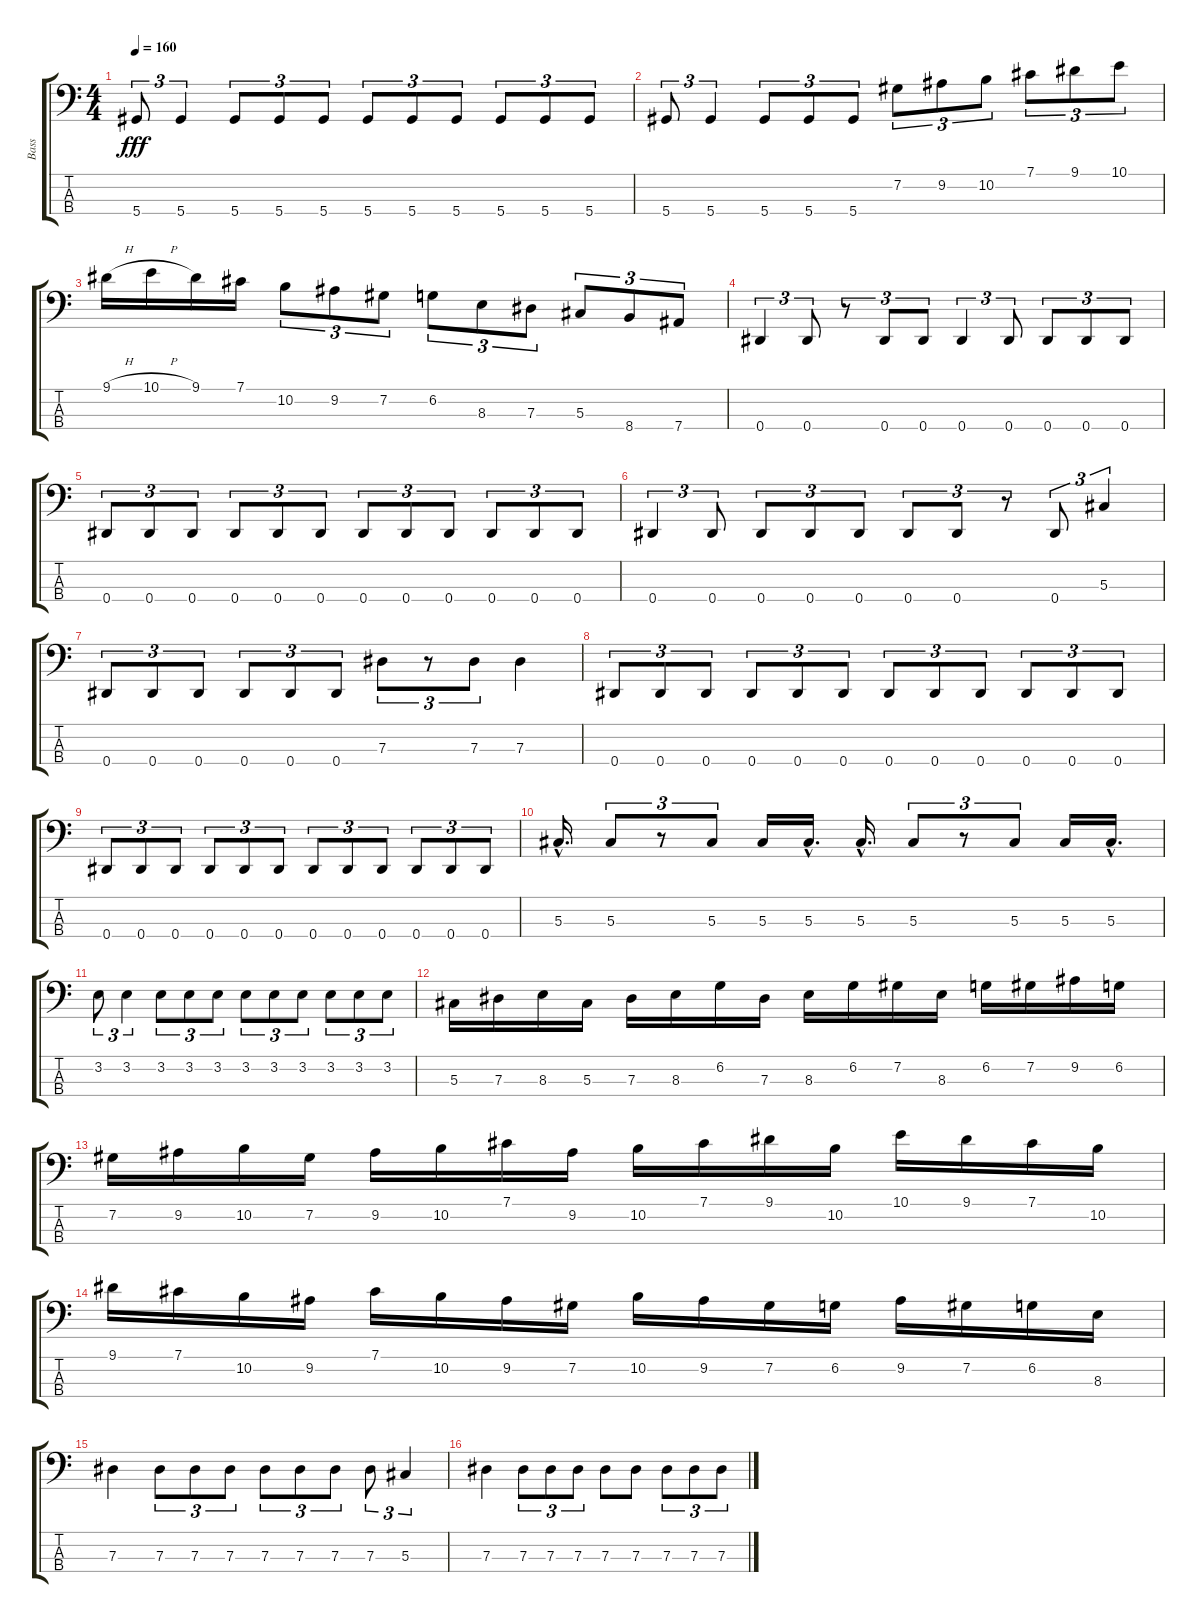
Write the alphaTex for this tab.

\track ("Bass" "Bass") {instrument electricbassfinger}
\staff {score tabs}
\tuning (Gb2 Db2 Ab1 Eb1) {hide}
\ts (4 4)
\tempo 160
\clef f4
\ks c
5.4.8{tu (3 2) dy fff} 5.4.4{tu (3 2)} 5.4.8{tu (3 2)} 5.4.8{tu (3 2)} 5.4.8{tu (3 2)} 5.4.8{tu (3 2)} 5.4.8{tu (3 2)} 5.4.8{tu (3 2)} 5.4.8{tu (3 2)} 5.4.8{tu (3 2)} 5.4.8{tu (3 2)} |
5.4.8{tu (3 2)} 5.4.4{tu (3 2)} 5.4.8{tu (3 2)} 5.4.8{tu (3 2)} 5.4.8{tu (3 2)} 7.2.8{tu (3 2)} 9.2.8{tu (3 2)} 10.2.8{tu (3 2)} 7.1.8{tu (3 2)} 9.1.8{tu (3 2)} 10.1.8{tu (3 2)} |
9.1{h}.16 10.1{h}.16 9.1.16 7.1.16 10.2.8{tu (3 2)} 9.2.8{tu (3 2)} 7.2.8{tu (3 2)} 6.2.8{tu (3 2)} 8.3.8{tu (3 2)} 7.3.8{tu (3 2)} 5.3.8{tu (3 2)} 8.4.8{tu (3 2)} 7.4.8{tu (3 2)} |
0.4.4{tu (3 2)} 0.4.8{tu (3 2)} r.8{tu (3 2)} 0.4.8{tu (3 2)} 0.4.8{tu (3 2)} 0.4.4{tu (3 2)} 0.4.8{tu (3 2)} 0.4.8{tu (3 2)} 0.4.8{tu (3 2)} 0.4.8{tu (3 2)} |
0.4.8{tu (3 2)} 0.4.8{tu (3 2)} 0.4.8{tu (3 2)} 0.4.8{tu (3 2)} 0.4.8{tu (3 2)} 0.4.8{tu (3 2)} 0.4.8{tu (3 2)} 0.4.8{tu (3 2)} 0.4.8{tu (3 2)} 0.4.8{tu (3 2)} 0.4.8{tu (3 2)} 0.4.8{tu (3 2)} |
0.4.4{tu (3 2)} 0.4.8{tu (3 2)} 0.4.8{tu (3 2)} 0.4.8{tu (3 2)} 0.4.8{tu (3 2)} 0.4.8{tu (3 2)} 0.4.8{tu (3 2)} r.8{tu (3 2)} 0.4.8{tu (3 2)} 5.3.4{tu (3 2)} |
0.4.8{tu (3 2)} 0.4.8{tu (3 2)} 0.4.8{tu (3 2)} 0.4.8{tu (3 2)} 0.4.8{tu (3 2)} 0.4.8{tu (3 2)} 7.3.8{tu (3 2)} r.8{tu (3 2)} 7.3.8{tu (3 2)} 7.3.4 |
0.4.8{tu (3 2)} 0.4.8{tu (3 2)} 0.4.8{tu (3 2)} 0.4.8{tu (3 2)} 0.4.8{tu (3 2)} 0.4.8{tu (3 2)} 0.4.8{tu (3 2)} 0.4.8{tu (3 2)} 0.4.8{tu (3 2)} 0.4.8{tu (3 2)} 0.4.8{tu (3 2)} 0.4.8{tu (3 2)} |
0.4.8{tu (3 2)} 0.4.8{tu (3 2)} 0.4.8{tu (3 2)} 0.4.8{tu (3 2)} 0.4.8{tu (3 2)} 0.4.8{tu (3 2)} 0.4.8{tu (3 2)} 0.4.8{tu (3 2)} 0.4.8{tu (3 2)} 0.4.8{tu (3 2)} 0.4.8{tu (3 2)} 0.4.8{tu (3 2)} |
5.3{hac}.16{d} 5.3.8{tu (3 2)} r.8{tu (3 2)} 5.3.8{tu (3 2)} 5.3.16 5.3{hac}.16{d} 5.3{hac}.16{d} 5.3.8{tu (3 2)} r.8{tu (3 2)} 5.3.8{tu (3 2)} 5.3.16 5.3{hac}.16{d} |
3.2.8{tu (3 2)} 3.2.4{tu (3 2)} 3.2.8{tu (3 2)} 3.2.8{tu (3 2)} 3.2.8{tu (3 2)} 3.2.8{tu (3 2)} 3.2.8{tu (3 2)} 3.2.8{tu (3 2)} 3.2.8{tu (3 2)} 3.2.8{tu (3 2)} 3.2.8{tu (3 2)} |
5.3.16 7.3.16 8.3.16 5.3.16 7.3.16 8.3.16 6.2.16 7.3.16 8.3.16 6.2.16 7.2.16 8.3.16 6.2.16 7.2.16 9.2.16 6.2.16 |
7.2.16 9.2.16 10.2.16 7.2.16 9.2.16 10.2.16 7.1.16 9.2.16 10.2.16 7.1.16 9.1.16 10.2.16 10.1.16 9.1.16 7.1.16 10.2.16 |
9.1.16 7.1.16 10.2.16 9.2.16 7.1.16 10.2.16 9.2.16 7.2.16 10.2.16 9.2.16 7.2.16 6.2.16 9.2.16 7.2.16 6.2.16 8.3.16 |
7.3.4 7.3.8{tu (3 2)} 7.3.8{tu (3 2)} 7.3.8{tu (3 2)} 7.3.8{tu (3 2)} 7.3.8{tu (3 2)} 7.3.8{tu (3 2)} 7.3.8{tu (3 2)} 5.3.4{tu (3 2)} |
7.3.4 7.3.8{tu (3 2)} 7.3.8{tu (3 2)} 7.3.8{tu (3 2)} 7.3.8 7.3.8 7.3.8{tu (3 2)} 7.3.8{tu (3 2)} 7.3.8{tu (3 2)}
